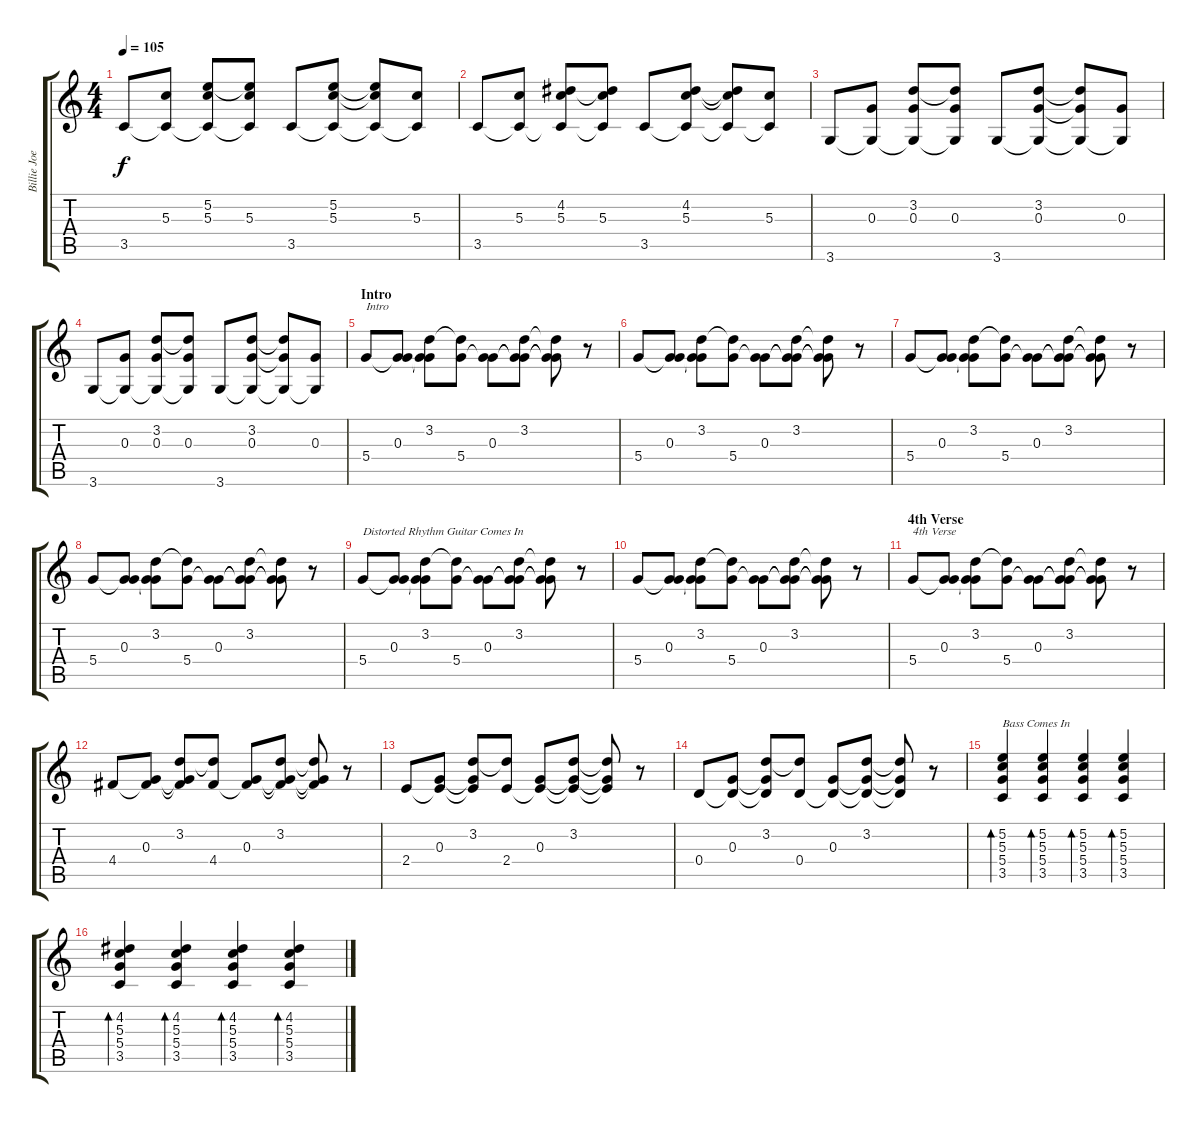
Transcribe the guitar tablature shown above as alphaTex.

\track ("Billie Joe (Rhythm)" "Billie Joe") {instrument acousticguitarnylon}
\staff {score tabs}
\tuning (E4 B3 G3 D3 A2 E2) {hide}
\ts (4 4)
\tempo 105
\clef g2
\ks c
3.5.8{dy f} (5.3 3.5{t}).8 (5.2 5.3 3.5{t}).8 (5.2{t} 5.3 3.5{t}).8 3.5.8 (5.2 5.3 3.5{t}).8 (5.2{t} 5.3{t} 3.5{t}).8 (5.3 3.5{t}).8 |
3.5.8 (5.3 3.5{t}).8 (4.2 5.3 3.5{t}).8 (4.2{t} 5.3 3.5{t}).8 3.5.8 (4.2 5.3 3.5{t}).8 (4.2{t} 5.3{t} 3.5{t}).8 (5.3 3.5{t}).8 |
3.6.8 (0.3 3.6{t}).8 (3.2 0.3 3.6{t}).8 (3.2{t} 0.3 3.6{t}).8 3.6.8 (3.2 0.3 3.6{t}).8 (3.2{t} 0.3{t} 3.6{t}).8 (0.3 3.6{t}).8 |
3.6.8 (0.3 3.6{t}).8 (3.2 0.3 3.6{t}).8 (3.2{t} 0.3 3.6{t}).8 3.6.8 (3.2 0.3 3.6{t}).8 (3.2{t} 0.3{t} 3.6{t}).8 (0.3 3.6{t}).8 |
\section ("" "Intro")
5.4.8{txt "Intro"} (0.3 5.4{t}).8 (3.2 0.3{t} 5.4{t}).8 (3.2{t} 5.4).8 (0.3 5.4{t}).8 (3.2 0.3{t} 5.4{t}).8 (3.2{t} 0.3{t} 5.4{t}).8 r.8 |
5.4.8 (0.3 5.4{t}).8 (3.2 0.3{t} 5.4{t}).8 (3.2{t} 5.4).8 (0.3 5.4{t}).8 (3.2 0.3{t} 5.4{t}).8 (3.2{t} 0.3{t} 5.4{t}).8 r.8 |
5.4.8 (0.3 5.4{t}).8 (3.2 0.3{t} 5.4{t}).8 (3.2{t} 5.4).8 (0.3 5.4{t}).8 (3.2 0.3{t} 5.4{t}).8 (3.2{t} 0.3{t} 5.4{t}).8 r.8 |
5.4.8 (0.3 5.4{t}).8 (3.2 0.3{t} 5.4{t}).8 (3.2{t} 5.4).8 (0.3 5.4{t}).8 (3.2 0.3{t} 5.4{t}).8 (3.2{t} 0.3{t} 5.4{t}).8 r.8 |
5.4.8{txt "Distorted Rhythm Guitar Comes In"} (0.3 5.4{t}).8 (3.2 0.3{t} 5.4{t}).8 (3.2{t} 5.4).8 (0.3 5.4{t}).8 (3.2 0.3{t} 5.4{t}).8 (3.2{t} 0.3{t} 5.4{t}).8 r.8 |
5.4.8 (0.3 5.4{t}).8 (3.2 0.3{t} 5.4{t}).8 (3.2{t} 5.4).8 (0.3 5.4{t}).8 (3.2 0.3{t} 5.4{t}).8 (3.2{t} 0.3{t} 5.4{t}).8 r.8 |
\section ("" "4th Verse")
5.4.8{txt "4th Verse"} (0.3 5.4{t}).8 (3.2 0.3{t} 5.4{t}).8 (3.2{t} 5.4).8 (0.3 5.4{t}).8 (3.2 0.3{t} 5.4{t}).8 (3.2{t} 0.3{t} 5.4{t}).8 r.8 |
4.4.8 (0.3 4.4{t}).8 (3.2 0.3{t} 4.4{t}).8 (3.2{t} 4.4).8 (0.3 4.4{t}).8 (3.2 0.3{t} 4.4{t}).8 (3.2{t} 0.3{t} 4.4{t}).8 r.8 |
2.4.8 (0.3 2.4{t}).8 (3.2 0.3{t} 2.4{t}).8 (3.2{t} 2.4).8 (0.3 2.4{t}).8 (3.2 0.3{t} 2.4{t}).8 (3.2{t} 0.3{t} 2.4{t}).8 r.8 |
0.4.8 (0.3 0.4{t}).8 (3.2 0.3{t} 0.4{t}).8 (3.2{t} 0.4).8 (0.3 0.4{t}).8 (3.2 0.3{t} 0.4{t}).8 (3.2{t} 0.3{t} 0.4{t}).8 r.8 |
(5.2 5.3 5.4 3.5).4{bd 60 txt "Bass Comes In" volume 9} (5.2 5.3 5.4 3.5).4{bd 60} (5.2 5.3 5.4 3.5).4{bd 60} (5.2 5.3 5.4 3.5).4{bd 60} |
(4.2 5.3 5.4 3.5).4{bd 60} (4.2 5.3 5.4 3.5).4{bd 60} (4.2 5.3 5.4 3.5).4{bd 60} (4.2 5.3 5.4 3.5).4{bd 60}
